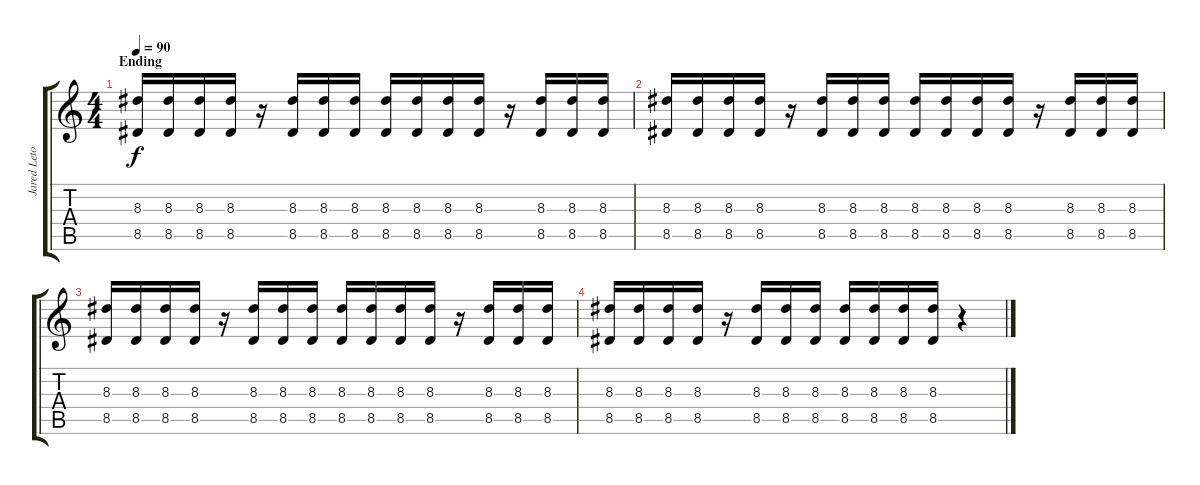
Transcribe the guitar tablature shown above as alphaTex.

\track ("Jared Leto - Guitar" "Jared Leto") {instrument overdrivenguitar}
\staff {score tabs}
\tuning (E4 B3 G3 D3 G2 D2) {hide}
\ts (4 4)
\section ("" "Ending")
\tempo 90
\clef g2
\ks c
(8.3 8.5).16{dy f} (8.3 8.5).16 (8.3 8.5).16 (8.3 8.5).16 r.16 (8.3 8.5).16 (8.3 8.5).16 (8.3 8.5).16 (8.3 8.5).16 (8.3 8.5).16 (8.3 8.5).16 (8.3 8.5).16 r.16 (8.3 8.5).16 (8.3 8.5).16 (8.3 8.5).16 |
(8.3 8.5).16 (8.3 8.5).16 (8.3 8.5).16 (8.3 8.5).16 r.16 (8.3 8.5).16 (8.3 8.5).16 (8.3 8.5).16 (8.3 8.5).16 (8.3 8.5).16 (8.3 8.5).16 (8.3 8.5).16 r.16 (8.3 8.5).16 (8.3 8.5).16 (8.3 8.5).16 |
(8.3 8.5).16 (8.3 8.5).16 (8.3 8.5).16 (8.3 8.5).16 r.16 (8.3 8.5).16 (8.3 8.5).16 (8.3 8.5).16 (8.3 8.5).16 (8.3 8.5).16 (8.3 8.5).16 (8.3 8.5).16 r.16 (8.3 8.5).16 (8.3 8.5).16 (8.3 8.5).16 |
(8.3 8.5).16 (8.3 8.5).16 (8.3 8.5).16 (8.3 8.5).16 r.16 (8.3 8.5).16 (8.3 8.5).16 (8.3 8.5).16 (8.3 8.5).16 (8.3 8.5).16 (8.3 8.5).16 (8.3 8.5).16 r.4
